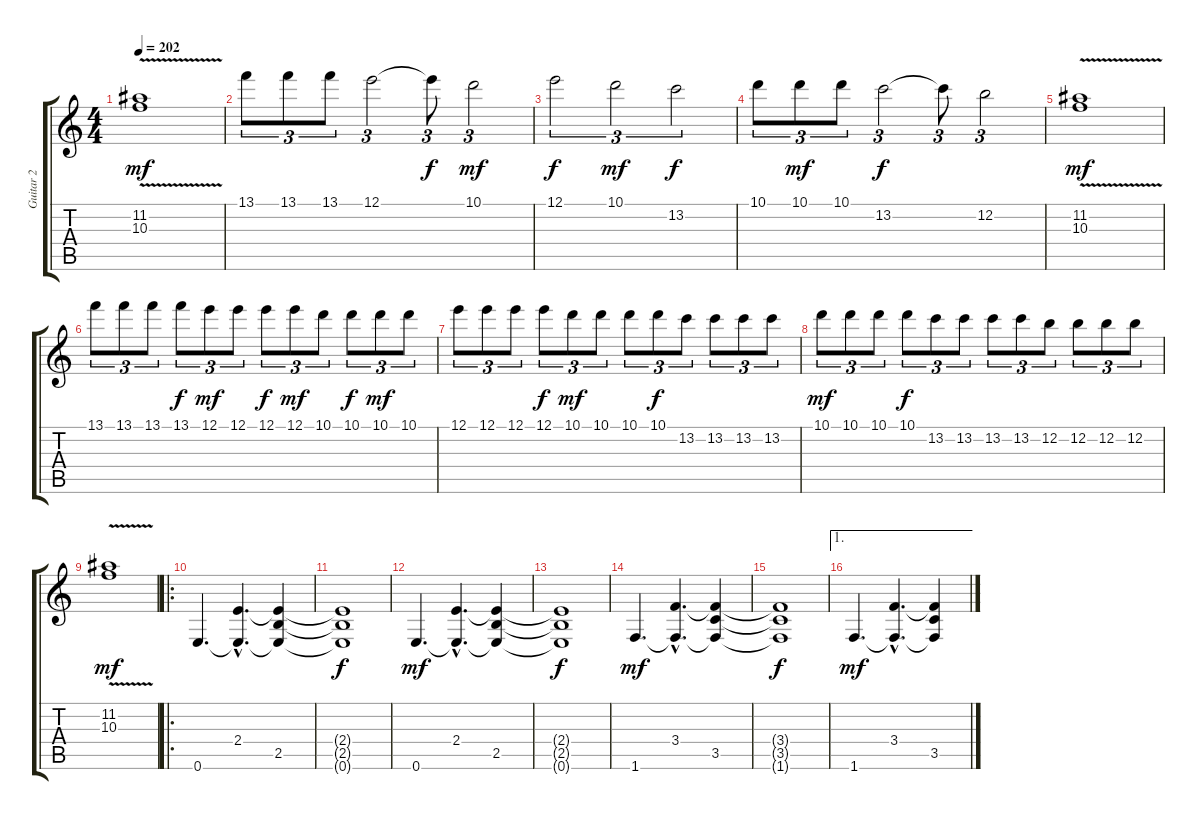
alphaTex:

\track ("Guitar 2" "Guitar 2") {instrument distortionguitar}
\staff {score tabs}
\tuning (E4 B3 G3 D3 A2 E2) {hide}
\ts (4 4)
\tempo 202
\clef g2
\ks c
(11.2{v} 10.3{v}).1{dy mf} |
13.1.8{tu (3 2)} 13.1.8{tu (3 2)} 13.1.8{tu (3 2)} 12.1.2{tu (3 2)} 12.1{t}.8{tu (3 2) dy f} 10.1.2{tu (3 2) dy mf} |
12.1.2{tu (3 2) dy f} 10.1.2{tu (3 2) dy mf} 13.2.2{tu (3 2) dy f} |
10.1.8{tu (3 2)} 10.1.8{tu (3 2) dy mf} 10.1.8{tu (3 2)} 13.2.2{tu (3 2) dy f} 13.2{t}.8{tu (3 2)} 12.2.2{tu (3 2)} |
(11.2{v} 10.3{v}).1{dy mf} |
13.1.8{tu (3 2)} 13.1.8{tu (3 2)} 13.1.8{tu (3 2)} 13.1.8{tu (3 2) dy f} 12.1.8{tu (3 2) dy mf} 12.1.8{tu (3 2)} 12.1.8{tu (3 2) dy f} 12.1.8{tu (3 2) dy mf} 10.1.8{tu (3 2)} 10.1.8{tu (3 2) dy f} 10.1.8{tu (3 2) dy mf} 10.1.8{tu (3 2)} |
12.1.8{tu (3 2)} 12.1.8{tu (3 2)} 12.1.8{tu (3 2)} 12.1.8{tu (3 2) dy f} 10.1.8{tu (3 2) dy mf} 10.1.8{tu (3 2)} 10.1.8{tu (3 2)} 10.1.8{tu (3 2) dy f} 13.2.8{tu (3 2)} 13.2.8{tu (3 2)} 13.2.8{tu (3 2)} 13.2.8{tu (3 2)} |
10.1.8{tu (3 2) dy mf} 10.1.8{tu (3 2)} 10.1.8{tu (3 2)} 10.1.8{tu (3 2) dy f} 13.2.8{tu (3 2)} 13.2.8{tu (3 2)} 13.2.8{tu (3 2)} 13.2.8{tu (3 2)} 12.2.8{tu (3 2)} 12.2.8{tu (3 2)} 12.2.8{tu (3 2)} 12.2.8{tu (3 2)} |
(11.2{v} 10.3{v}).1{dy mf} |
\ro
0.6.4{d} (2.4 0.6{hac t}).4{d} (2.4{t} 2.5 0.6{t}).4 |
(2.4{t} 2.5{t} 0.6{t}).1{dy f} |
0.6.4{d dy mf} (2.4 0.6{hac t}).4{d} (2.4{t} 2.5 0.6{t}).4 |
(2.4{t} 2.5{t} 0.6{t}).1{dy f} |
1.6.4{d dy mf} (3.4 1.6{hac t}).4{d} (3.4{t} 3.5 1.6{t}).4 |
(3.4{t} 3.5{t} 1.6{t}).1{dy f} |
\ae 1
1.6.4{d dy mf} (3.4 1.6{hac t}).4{d} (3.4{t} 3.5 1.6{t}).4
